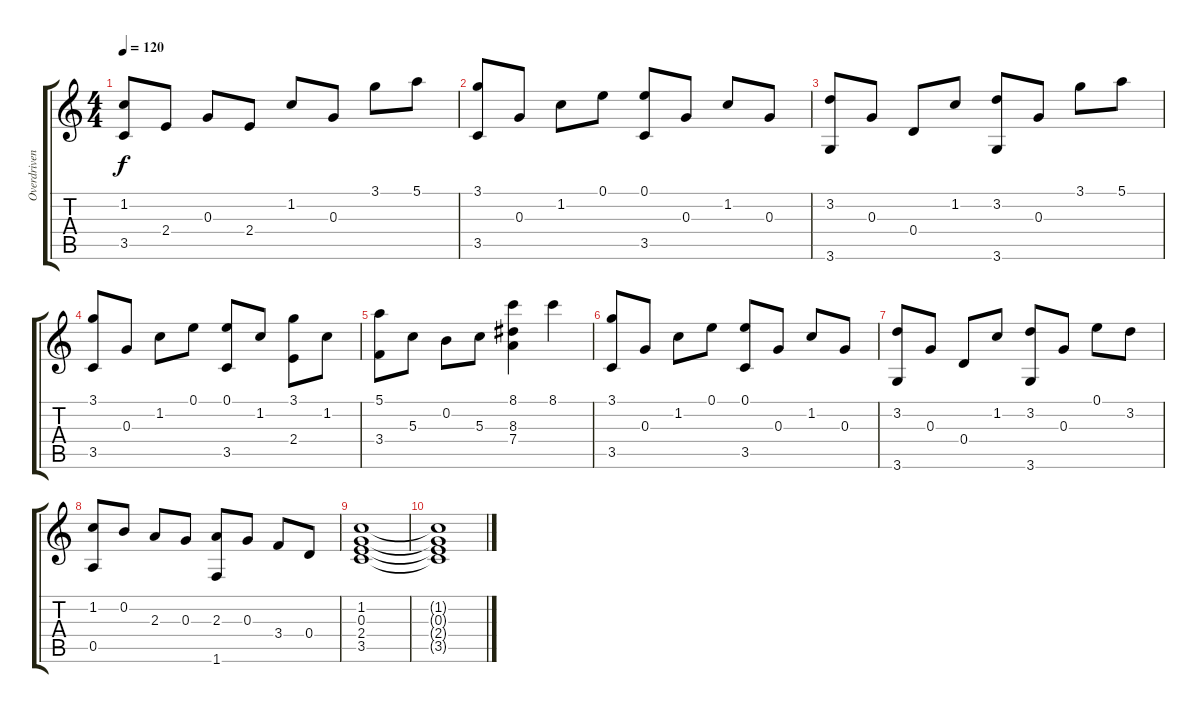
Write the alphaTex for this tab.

\track ("Overdriven EG" "Overdriven") {instrument overdrivenguitar}
\staff {score tabs}
\tuning (E4 B3 G3 D3 A2 E2) {hide}
\ts (4 4)
\tempo 120
\clef g2
\ks c
(1.2 3.5).8{dy f} 2.4.8 0.3.8 2.4.8 1.2.8 0.3.8 3.1.8 5.1.8 |
(3.1 3.5).8 0.3.8 1.2.8 0.1.8 (0.1 3.5).8 0.3.8 1.2.8 0.3.8 |
(3.2 3.6).8 0.3.8 0.4.8 1.2.8 (3.2 3.6).8 0.3.8 3.1.8 5.1.8 |
(3.1 3.5).8 0.3.8 1.2.8 0.1.8 (0.1 3.5).8 1.2.8 (3.1 2.4).8 1.2.8 |
(5.1 3.4).8 5.3.8 0.2.8 5.3.8 (8.1 8.3 7.4).4 8.1.4 |
(3.1 3.5).8 0.3.8 1.2.8 0.1.8 (0.1 3.5).8 0.3.8 1.2.8 0.3.8 |
(3.2 3.6).8 0.3.8 0.4.8 1.2.8 (3.2 3.6).8 0.3.8 0.1.8 3.2.8 |
(1.2 0.5).8 0.2.8 2.3.8 0.3.8 (2.3 1.6).8 0.3.8 3.4.8 0.4.8 |
(1.2 0.3 2.4 3.5).1 |
(1.2{t} 0.3{t} 2.4{t} 3.5{t}).1
